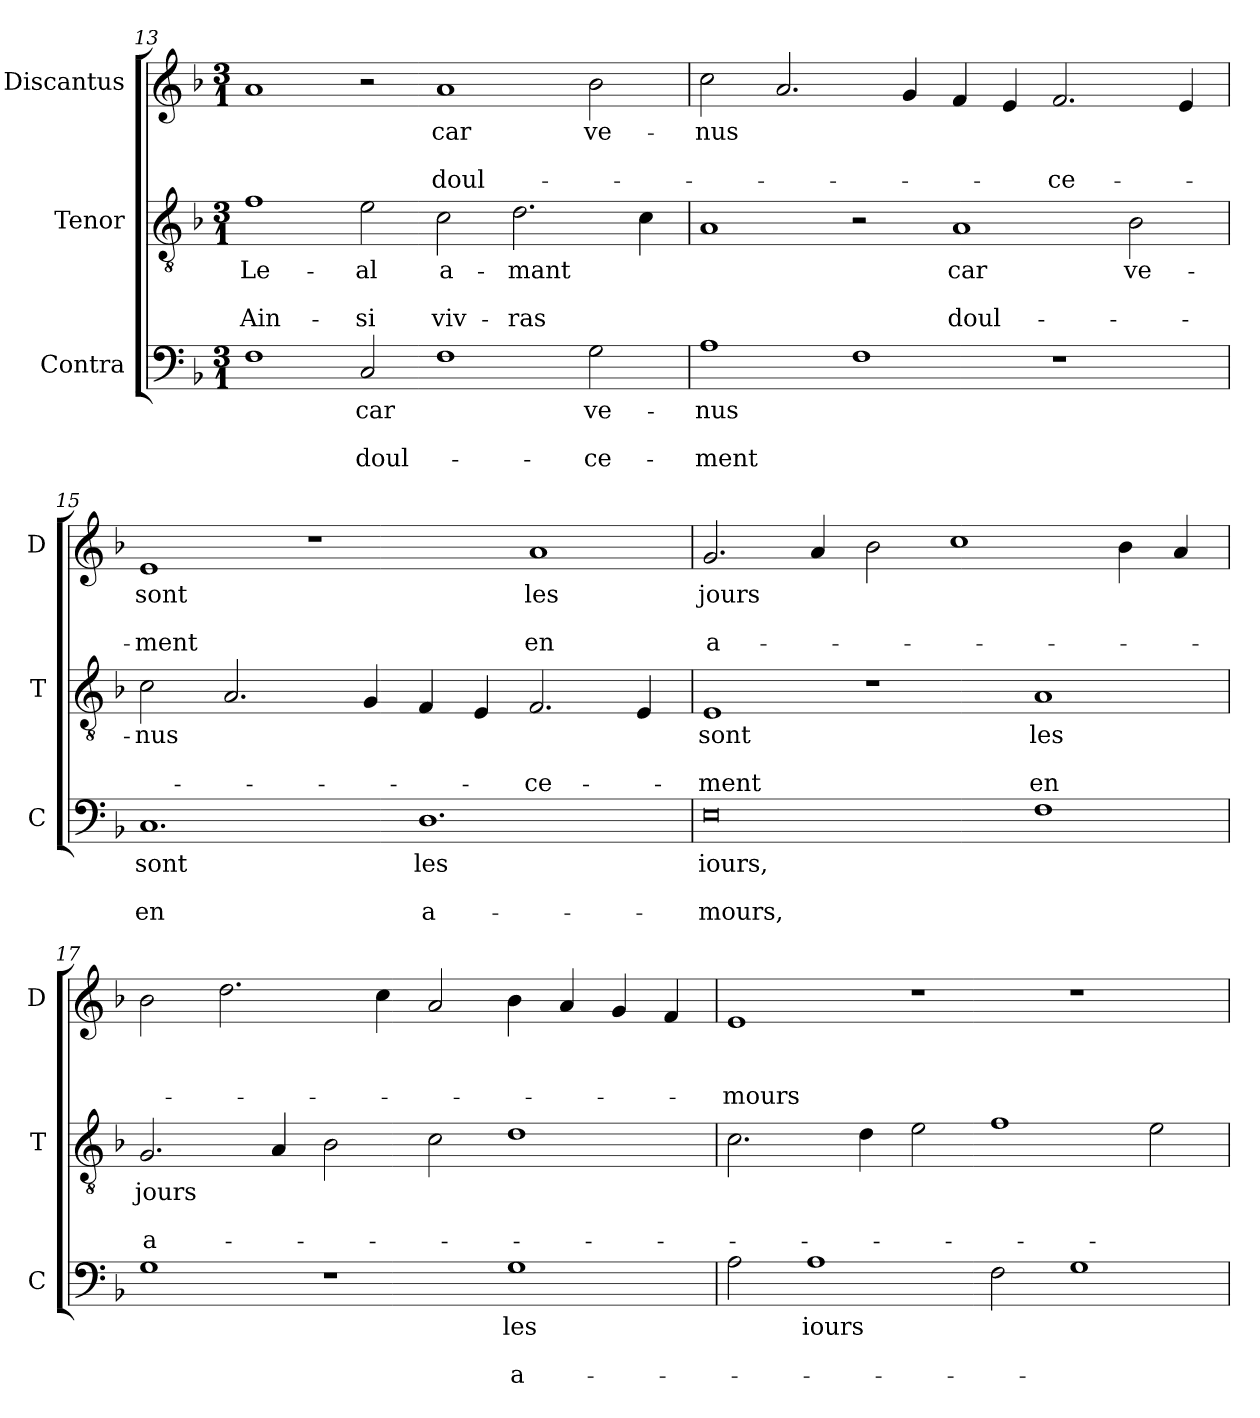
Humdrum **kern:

**kern	**text	**text	**text	**kern	**text	**text	**text	**kern	**text	**text	**text
*part3	*part3	*part3	*part3	*part2	*part2	*part2	*part2	*part1	*part1	*part1	*part1
*staff3	*staff3	*staff3	*staff3	*staff2	*staff2	*staff2	*staff2	*staff1	*staff1	*staff1	*staff1
*I"Contra	*	*	*	*I"Tenor	*	*	*	*I"Discantus	*	*	*
*I'C	*	*	*	*I'T	*	*	*	*I'D	*	*	*
*clefF4	*	*	*	*clefGv2	*	*	*	*clefG2	*	*	*
*k[b-]	*	*	*	*k[b-]	*	*	*	*k[b-]	*	*	*
*M3/1	*	*	*	*M3/1	*	*	*	*M3/1	*	*	*
=13	=13	=13	=13	=13	=13	=13	=13	=13	=13	=13	=13
1F	.	.	.	1f	Le-	.	Ain-	1a	.	.	.
2C	car	.	doul-	2e	-al	.	-si	2r	.	.	.
1F	.	.	.	2c	a-	.	viv-	1a	car	.	doul-
.	.	.	.	2.d	-mant	.	-ras	.	.	.	.
2G	ve-	.	-ce-	.	.	.	.	2b-	ve-	.	.
.	.	.	.	4c	.	.	.	.	.	.	.
=14	=14	=14	=14	=14	=14	=14	=14	=14	=14	=14	=14
1A	-nus	.	-ment	1A	.	.	.	2cc	-nus	.	.
.	.	.	.	.	.	.	.	2.a	.	.	.
1F	.	.	.	2r	.	.	.	.	.	.	.
.	.	.	.	.	.	.	.	4g	.	.	.
.	.	.	.	1A	car	.	doul-	4f	.	.	.
.	.	.	.	.	.	.	.	4e	.	.	.
1r	.	.	.	.	.	.	.	2.f	.	.	-ce-
.	.	.	.	2B-	ve-	.	.	.	.	.	.
.	.	.	.	.	.	.	.	4e	.	.	.
=15	=15	=15	=15	=15	=15	=15	=15	=15	=15	=15	=15
1.C	sont	.	en	2c	-nus	.	.	1e	sont	.	-ment
.	.	.	.	2.A	.	.	.	.	.	.	.
.	.	.	.	.	.	.	.	1r	.	.	.
.	.	.	.	4G	.	.	.	.	.	.	.
1.D	les	.	a-	4F	.	.	.	.	.	.	.
.	.	.	.	4E	.	.	.	.	.	.	.
.	.	.	.	2.F	.	.	-ce-	1a	les	.	en
.	.	.	.	4E	.	.	.	.	.	.	.
=16	=16	=16	=16	=16	=16	=16	=16	=16	=16	=16	=16
0E	iours,	.	-mours,	1E	sont	.	-ment	2.g	jours	.	a-
.	.	.	.	.	.	.	.	4a	.	.	.
.	.	.	.	1r	.	.	.	2b-	.	.	.
.	.	.	.	.	.	.	.	1cc	.	.	.
1F	.	.	.	1A	les	.	en	.	.	.	.
.	.	.	.	.	.	.	.	4b-	.	.	.
.	.	.	.	.	.	.	.	4a	.	.	.
=17	=17	=17	=17	=17	=17	=17	=17	=17	=17	=17	=17
1G	.	.	.	2.G	jours	.	a-	2b-	.	.	.
.	.	.	.	.	.	.	.	2.dd	.	.	.
.	.	.	.	4A	.	.	.	.	.	.	.
1r	.	.	.	2B-	.	.	.	.	.	.	.
.	.	.	.	.	.	.	.	4cc	.	.	.
.	.	.	.	2c	.	.	.	2a	.	.	.
1G	les	.	a-	1d	.	.	.	4b-	.	.	.
.	.	.	.	.	.	.	.	4a	.	.	.
.	.	.	.	.	.	.	.	4g	.	.	.
.	.	.	.	.	.	.	.	4f	.	.	.
=18	=18	=18	=18	=18	=18	=18	=18	=18	=18	=18	=18
2A	.	.	.	2.c	.	.	.	1e	.	.	-mours
1A	iours	.	.	.	.	.	.	.	.	.	.
.	.	.	.	4d	.	.	.	.	.	.	.
.	.	.	.	2e	.	.	.	1r	.	.	.
2F	.	.	.	1f	.	.	.	.	.	.	.
1G	.	.	.	.	.	.	.	1r	.	.	.
.	.	.	.	2e	.	.	.	.	.	.	.
=	=	=	=	=	=	=	=	=	=	=	=
*-	*-	*-	*-	*-	*-	*-	*-	*-	*-	*-	*-
